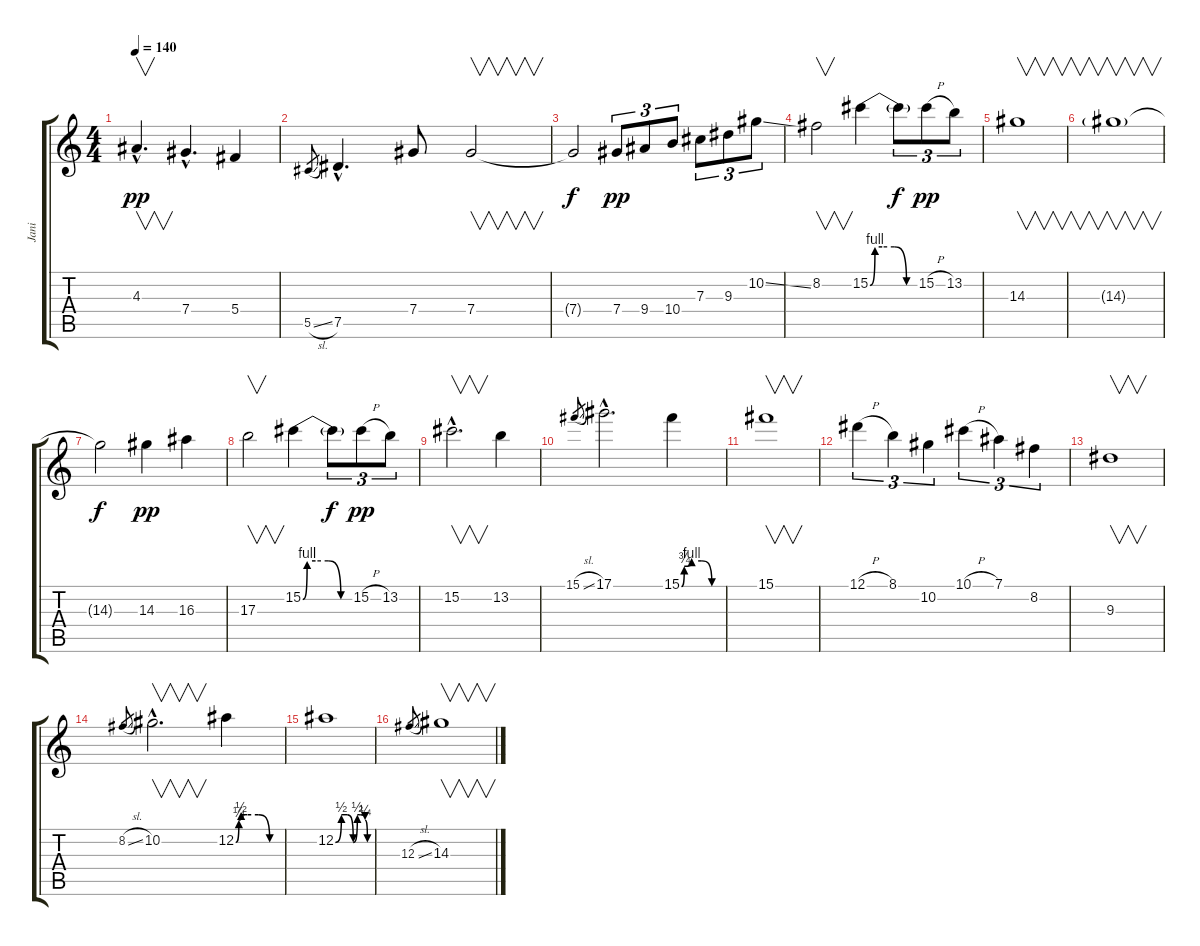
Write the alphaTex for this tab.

\track ("Jani" "Jani") {instrument distortionguitar}
\staff {score tabs}
\tuning (Eb4 Bb3 Gb3 Db3 Ab2 Eb2) {hide}
\ts (4 4)
\tempo 140
\clef g2
\ks c
4.3{hac}.4{v d dy pp} 7.4{hac}.4{d} 5.4.4 |
5.5{sl}.8{gr} 7.5{hac}.4{d volume 16 instrument distortionguitar} 7.4.8 7.4.2{v} |
7.4{t}.2{dy f} 7.4.8{tu (3 2) dy pp} 9.4.8{tu (3 2)} 10.4.8{tu (3 2)} 7.3.8{tu (3 2)} 9.3.8{tu (3 2)} 10.2{ss}.8{tu (3 2)} |
8.2.2{v} 15.2{be (custom 0 0 6 4 15 4 30 4 45 0 60 0)}.4 15.2{t}.8{tu (3 2) dy f} 15.2{h}.8{tu (3 2) dy pp} 13.2.8{tu (3 2)} |
14.3.1{v} |
14.3{g}.1{v} |
14.3{t}.2{dy f} 14.3.4{dy pp} 16.3.4 |
17.3.2{v} 15.2{be (custom 0 0 5 4 15 4 30 4 45 0 60 0)}.4 15.2{t}.8{tu (3 2) dy f} 15.2{h}.8{tu (3 2) dy pp} 13.2.8{tu (3 2)} |
15.2{hac}.2{v d} 13.2.4 |
15.1{sl}.8{gr} 17.1{hac}.2{d volume 16 instrument distortionguitar} 15.1{be (custom 0 0 4 3 15 4 30 4 45 0 60 0)}.4 |
15.1.1{v} |
12.1{h}.4{tu (3 2)} 8.1.4{tu (3 2)} 10.2.4{tu (3 2)} 10.1{h}.4{tu (3 2)} 7.1.4{tu (3 2)} 8.2.4{tu (3 2)} |
9.3.1{v} |
8.2{sl}.8{gr} 10.2{hac}.2{v d volume 16 instrument distortionguitar} 12.2{be (custom 0 0 4 1 7 2 15 2 30 2 45 0 60 0)}.4 |
12.2{be (custom 0 0 10 2 20 2 30 0 37 2 40 2 42 2 50 1 54 0 58 0 60 0)}.1 |
12.3{sl}.8{gr} 14.3.1{v}
